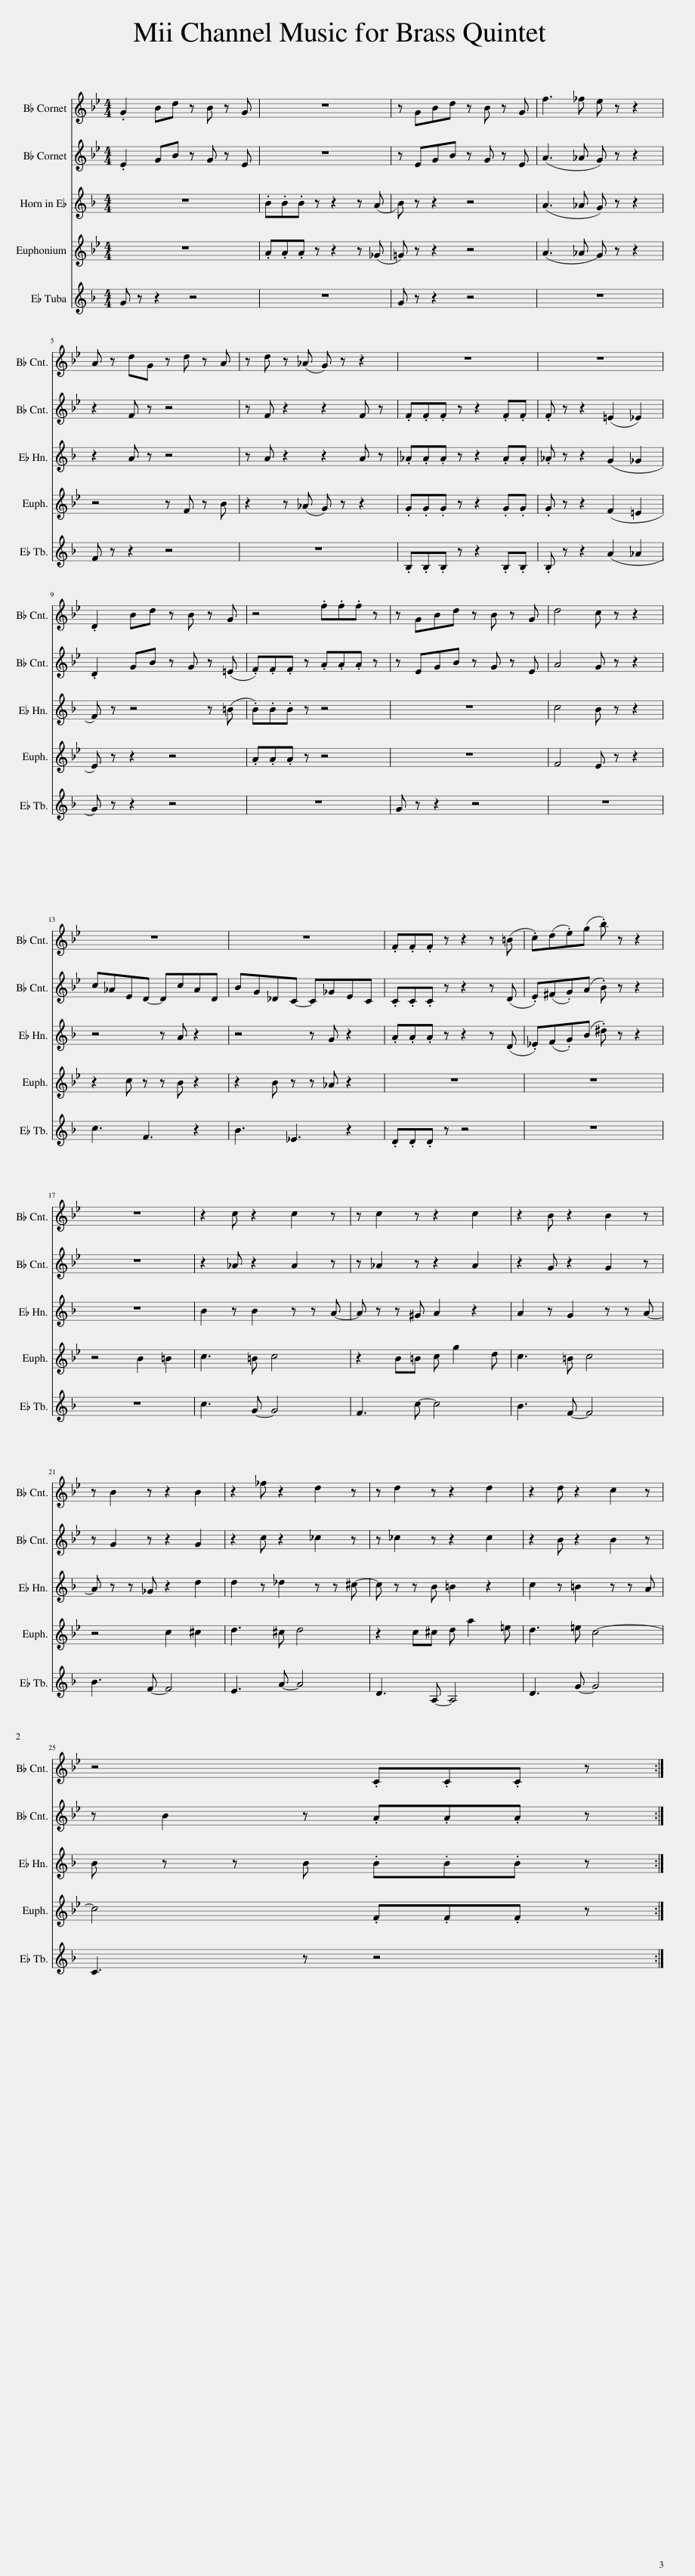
X:1
%%score 1 2 3 4 5
L:1/8
M:4/4
I:linebreak $
K:none
V:1 treble transpose=-2
V:2 treble transpose=-2
V:3 treble transpose=-9
V:4 treble transpose=-14
V:5 treble transpose=-21
V:1
[K:Bb] .G2 Bd z B z G | z8 | z GBd z B z G | f3 _f e z z2 |$ A z dG z d z A | %5
 z d z (_A G) z z2 | z8 | z8 |$ .D2 Bd z B z G | z4 .f.f.f z | %10
 z GBd z B z G | d4 c z z2 |$ z8 | z8 | .F.F.F z z2 z (=B | %15
 .c)(d.e)(g .b) z z2 |$ z8 | z2 c z2 c2 z | z c2 z z2 c2 | z2 B z2 B2 z |$ %20
 z B2 z z2 B2 | z2 _f z2 d2 z | z d2 z z2 d2 | z2 d z2 c2 z |$ z4 .C.C.C z :| %25
V:2
[K:Bb] .E2 GB z G z E | z8 | z EGB z G z E | (A3 _A G) z z2 |$ z2 F z z4 | %5
 z F z2 z2 F z | .F.F.F z z2 .F.F | .F z z2 (=E2 _E2) |$ .D2 GB z G z (=E | .F).F.F z .A.A.A z | %10
 z EGB z G z E | A4 G z z2 |$ c_AED- DcAD | BG_DC- C_GEC | .C.C.C z z2 z (D | %15
 .E)(^F.G)(A .B) z z2 |$ z8 | z2 _A z2 A2 z | z _A2 z z2 A2 | z2 G z2 G2 z |$ %20
 z G2 z z2 G2 | z2 c z2 _c2 z | z _c2 z z2 c2 | z2 B z2 B2 z |$ z B2 z .A.A.A z :| %25
V:3
[K:F] z8 | .B.B.B z z2 z (A | B) z z2 z4 | (A3 _A G) z z2 |$ z2 A z z4 | %5
 z A z2 z2 A z | ._A.A.A z z2 .A.A | ._A z z2 (G2 _G2 |$ F) z z4 z (=B | .B).B.B z z4 | %10
 z8 | c4 B z z2 |$ z4 z A z2 | z4 z G z2 | .A.A.A z z2 z (D | %15
 ._E)(F.G)(B .^d) z z2 |$ z8 | B2 z B2 z z A- | A z z ^G A2 z2 | A2 z G2 z z A- |$ %20
 A z z _G z2 d2 | d2 z _d2 z z ^c- | c z z B =B2 z2 | c2 z =B2 z z A |$ B z z B .B.B.B z :| %25
V:4
[K:Bb] z8 | .A.A.A z z2 z (_G | =G) z z2 z4 | (A3 _A G) z z2 |$ z4 z F z B | %5
 z2 z (_A G) z z2 | .G.G.G z z2 .G.G | .G z z2 (F2 =E2 |$ E) z z2 z4 | .A.A.A z z4 | %10
 z8 | F4 E z z2 |$ z2 c z z B z2 | z2 B z z _A z2 | z8 | %15
 z8 |$ z4 B2 =B2 | c3 =B c4 | z2 B=B c g2 d | c3 =B c4 |$ %20
 z4 c2 ^c2 | d3 ^c d4 | z2 c^c d a2 =e | d3 =e c4- |$ c4 .F.F.F z :| %25
V:5
[K:F] G z z2 z4 | z8 | G z z2 z4 | z8 |$ F z z2 z4 | %5
 z8 | .B,.B,.B, z z2 .B,.B, | .B, z z2 (A2 _A2 |$ G) z z2 z4 | z8 | %10
 G z z2 z4 | z8 |$ c3 F3 z2 | B3 _E3 z2 | .D.D.D z z4 | %15
 z8 |$ z8 | c3 G- G4 | F3 c- c4 | B3 F- F4 |$ %20
 B3 F- F4 | E3 A- A4 | D3 A,- A,4 | D3 G- G4 |$ C3 z z4 :| %25
